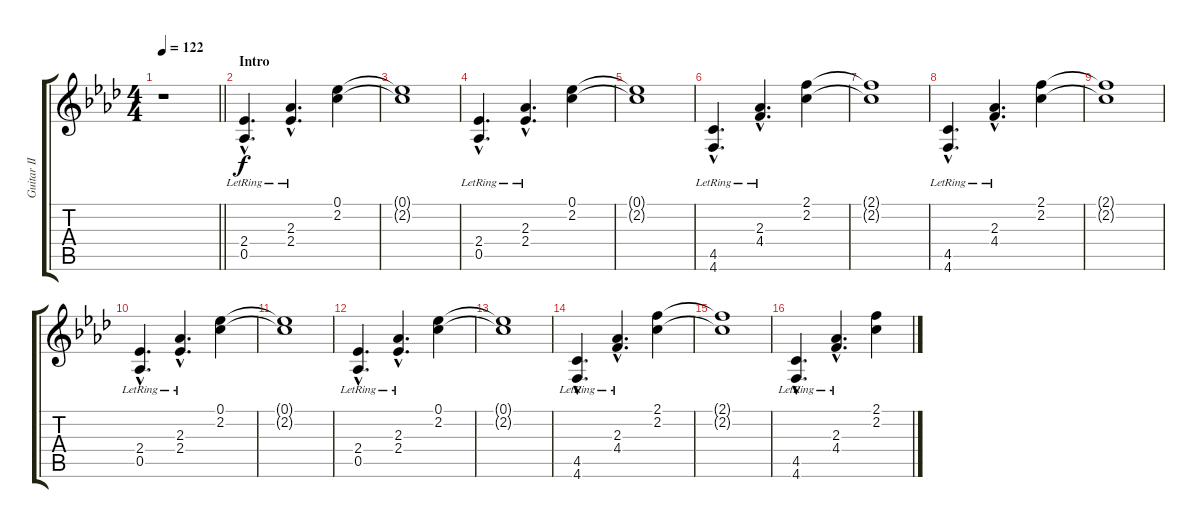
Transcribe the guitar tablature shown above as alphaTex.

\track ("Guitar II" "Guitar II") {instrument distortionguitar}
\staff {score tabs}
\tuning (Eb4 Bb3 Gb3 Db3 Ab2 Db2) {hide}
\ts (4 4)
\tempo 122
\clef g2
\barLineRight lightlight
\ks ab
r.1{dy f instrument distortionguitar} |
\section ("" "Intro")
(2.4{hac} 0.5{hac lr}).4{d} (2.3{hac lr} 2.4{hac lr}).4{d} (0.1 2.2).4 |
(0.1{t} 2.2{t}).1 |
(2.4{hac} 0.5{hac lr}).4{d} (2.3{hac lr} 2.4{hac lr}).4{d} (0.1 2.2).4 |
(0.1{t} 2.2{t}).1 |
(4.5{hac lr} 4.6{hac lr}).4{d} (2.3{hac lr} 4.4{hac lr}).4{d} (2.1 2.2).4 |
(2.1{t} 2.2{t}).1 |
(4.5{hac lr} 4.6{hac lr}).4{d} (2.3{hac lr} 4.4{hac lr}).4{d} (2.1 2.2).4 |
(2.1{t} 2.2{t}).1 |
(2.4{hac} 0.5{hac lr}).4{d} (2.3{hac lr} 2.4{hac lr}).4{d} (0.1 2.2).4 |
(0.1{t} 2.2{t}).1 |
(2.4{hac} 0.5{hac lr}).4{d} (2.3{hac lr} 2.4{hac lr}).4{d} (0.1 2.2).4 |
(0.1{t} 2.2{t}).1 |
(4.5{hac lr} 4.6{hac lr}).4{d} (2.3{hac lr} 4.4{hac lr}).4{d} (2.1 2.2).4 |
(2.1{t} 2.2{t}).1 |
(4.5{hac lr} 4.6{hac lr}).4{d} (2.3{hac lr} 4.4{hac lr}).4{d} (2.1 2.2).4
